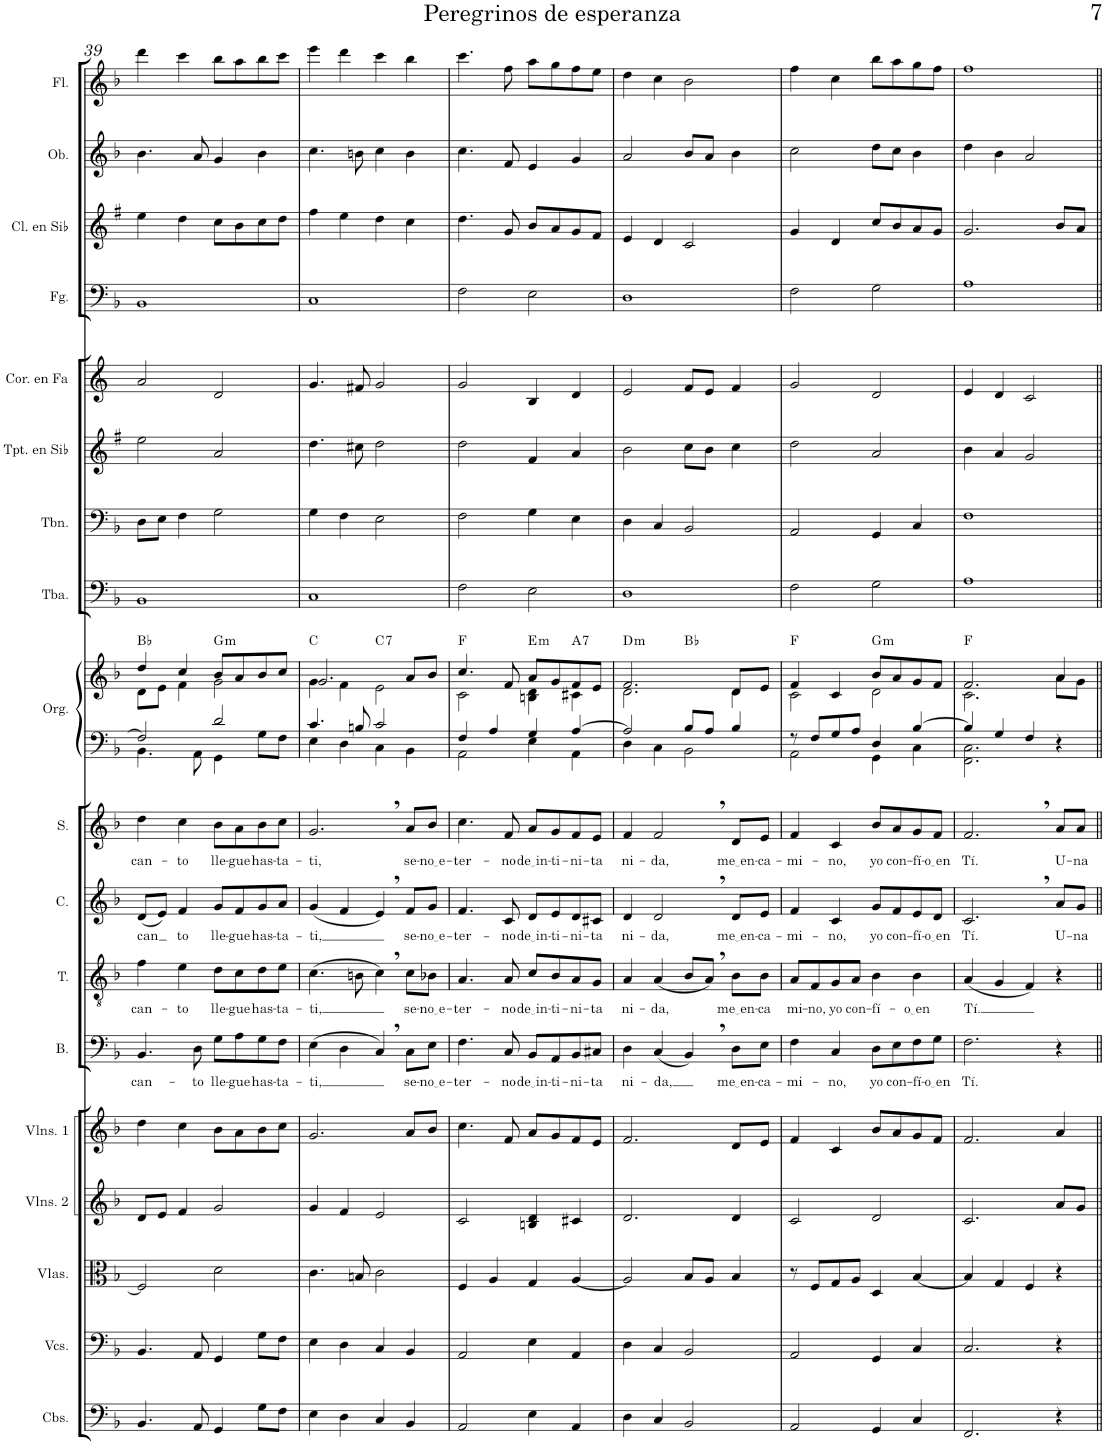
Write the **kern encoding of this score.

**kern	**kern	**kern	**kern	**kern	**kern	**text	**kern	**text	**kern	**text	**kern	**text	**kern	**kern	**harte	**kern	**kern	**kern	**kern	**kern	**kern	**kern	**kern
*part18	*part17	*part16	*part15	*part14	*part13	*part13	*part12	*part12	*part11	*part11	*part10	*part10	*part9	*part9	*part9	*part8	*part7	*part6	*part5	*part4	*part3	*part2	*part1
*staff19	*staff18	*staff17	*staff16	*staff15	*staff14	*staff14	*staff13	*staff13	*staff12	*staff12	*staff11	*staff11	*staff10	*staff9	*	*staff8	*staff7	*staff6	*staff5	*staff4	*staff3	*staff2	*staff1
*I"Contrabajos	*I"Violonchelos	*I"Violas	*I"Violines 2	*I"Violines 1	*I"Bajo	*	*I"Tenor	*	*I"Contralto	*	*I"Soprano	*	*I"Órgano	*	*	*I"Tuba	*I"Trombón	*I"Trompeta en Sib	*I"Trompa en Fa	*I"Fagot	*I"Clarinete en Sib	*I"Oboe	*I"Flauta
*I'Cbs.	*I'Vcs.	*I'Vlas.	*I'Vlns. 2	*I'Vlns. 1	*I'B.	*	*I'T.	*	*I'C.	*	*I'S.	*	*	*	*	*I'Tba.	*I'Tbn.	*I'Tpt. en Sib	*	*I'Fg.	*I'Cl. en Sib	*I'Ob.	*I'Fl.
!!LO:PB:g=z
*clefF4	*clefF4	*clefC3	*clefG2	*clefG2	*clefF4	*	*clefGv2	*	*clefG2	*	*clefG2	*	*clefF4	*clefG2	*	*clefF4	*clefF4	*clefG2	*clefG2	*clefF4	*clefG2	*clefG2	*clefG2
*Trd7c12	*	*	*	*	*	*	*	*	*	*	*	*	*	*	*	*	*	*Trd1c2	*Trd4c7	*	*Trd1c2	*	*
*k[b-]	*k[b-]	*k[b-]	*k[b-]	*k[b-]	*k[b-]	*	*k[b-]	*	*k[b-]	*	*k[b-]	*	*k[b-]	*k[b-]	*	*k[b-]	*k[b-]	*k[f#]	*k[]	*k[b-]	*k[f#]	*k[b-]	*k[b-]
*M4/4	*M4/4	*M4/4	*M4/4	*M4/4	*M4/4	*	*M4/4	*	*M4/4	*	*M4/4	*	*M4/4	*M4/4	*	*M4/4	*M4/4	*M4/4	*M4/4	*M4/4	*M4/4	*M4/4	*M4/4
*met(c)	*met(c)	*met(c)	*met(c)	*met(c)	*met(c)	*	*met(c)	*	*met(c)	*	*met(c)	*	*met(c)	*met(c)	*	*met(c)	*met(c)	*met(c)	*met(c)	*met(c)	*met(c)	*met(c)	*met(c)
=39	=39	=39	=39	=39	=39	=39	=39	=39	=39	=39	=39	=39	=39	=39	=39	=39	=39	=39	=39	=39	=39	=39	=39
!	!	!	!	!	!	!LO:LY:b	!	!LO:LY:b	!	!LO:LY:b	!	!LO:LY:b	!	!	!	!	!	!	!	!	!	!	!
*	*	*	*	*	*	*	*	*	*	*	*	*	*^	*^	*	*	*	*	*	*	*	*	*
4.BB-/	4.BB-/	2F/]	8d/L	4dd\	4.BB-/	can-	4f\	can-	(8d/L	can	4dd\	can-	2F/]	4.BB-\	4dd/	8d\L	Bb:maj	1BB-	8D\L	2ee\	2a/	1BB-	4ee\	4.b-\	4ddd\
.	.	.	8e/J	.	.	.	.	.	8e/J)	.	.	.	.	.	.	8e\J	.	.	8E\J	.	.	.	.	.	.
!	!	!	!	!	!	!	!	!LO:LY:b	!	!LO:LY:b	!	!LO:LY:b	!	!	!	!	!	!	!	!	!	!	!	!	!
.	.	.	4f/	4cc\	.	.	4e\	-to	4f/	to	4cc\	-to	.	.	4cc/	4f\	.	.	4F\	.	.	.	4dd\	.	4ccc\
!	!	!	!	!	!	!LO:LY:b	!	!	!	!	!	!	!	!	!	!	!	!	!	!	!	!	!	!	!
8AA/	8AA/	.	.	.	8D\	-to	.	.	.	.	.	.	.	8AA\	.	.	.	.	.	.	.	.	.	8a/	.
!	!	!	!	!	!	!LO:LY:b	!	!LO:LY:b	!	!LO:LY:b	!	!LO:LY:b	!	!	!	!	!LO:H:kt=m	!	!	!	!	!	!	!	!
4GG/	4GG/	2d\	2g/	8b-\L	8G\L	lle-	8d\L	lle-	8g/L	lle-	8b-\L	lle-	2d/	4GG\	8b-/L	2g\	G:min	.	2G\	2a/	2d/	.	8cc\L	4g/	8bb-\L
!	!	!	!	!	!	!LO:LY:b	!	!LO:LY:b	!	!LO:LY:b	!	!LO:LY:b	!	!	!	!	!	!	!	!	!	!	!	!	!
.	.	.	.	8a\	8A\	-gue	8c\	-gue	8f/	-gue	8a\	-gue	.	.	8a/	.	.	.	.	.	.	.	8b\	.	8aa\
!	!	!	!	!	!	!LO:LY:b	!	!LO:LY:b	!	!LO:LY:b	!	!LO:LY:b	!	!	!	!	!	!	!	!	!	!	!	!	!
8G\L	8G\L	.	.	8b-\	8G\	has-	8d\	has-	8g/	has-	8b-\	has-	.	8G\L	8b-/	.	.	.	.	.	.	.	8cc\	4b-\	8bb-\
!	!	!	!	!	!	!LO:LY:b	!	!LO:LY:b	!	!LO:LY:b	!	!LO:LY:b	!	!	!	!	!	!	!	!	!	!	!	!	!
8F\J	8F\J	.	.	8cc\J	8F\J	-ta-	8e\J	-ta-	8a/J	-ta-	8cc\J	-ta-	.	8F\J	8cc/J	.	.	.	.	.	.	.	8dd\J	.	8ccc\J
=40	=40	=40	=40	=40	=40	=40	=40	=40	=40	=40	=40	=40	=40	=40	=40	=40	=40	=40	=40	=40	=40	=40	=40	=40	=40
!	!	!	!	!	!	!LO:LY:b	!	!LO:LY:b	!	!LO:LY:b	!	!LO:LY:b	!	!	!	!	!	!	!	!	!	!	!	!	!
4E\	4E\	4.c\	4g/	2.g/	(4E\	-ti,	(4.c\	-ti,	(4g/	-ti,	2.g,/	-ti,	4.c/	4E\	2.g/	4g\	C:maj	1C	4G\	4.dd\	4.g/	1C	4ff#\	4.cc\	4eee\
4D\	4D\	.	4f/	.	4D\	.	.	.	4f/	.	.	.	.	4D\	.	4f\	.	.	4F\	.	.	.	4ee\	.	4ddd\
.	.	8Bn/	.	.	.	.	8Bn\	.	.	.	.	.	8Bn/	.	.	.	.	.	.	8cc#X\	8f#X/	.	.	8bn\	.
!	!	!	!	!	!	!	!	!	!	!	!	!	!	!	!	!	!LO:H:kt=7	!	!	!	!	!	!	!	!
4C/	4C/	2c\	2e/	.	4C,/)	.	4c,\)	.	4e,/)	.	.	.	2c/	4C\	.	2e\	C:7	.	2E\	2dd\	2g/	.	4dd\	4cc\	4ccc\
!	!	!	!	!	!	!LO:LY:b	!	!LO:LY:b	!	!LO:LY:b	!	!LO:LY:b	!	!	!	!	!	!	!	!	!	!	!	!	!
4BB-/	4BB-/	.	.	8a/L	8C\L	se-	8c\L	se-	8f/L	se-	8a/L	se-	.	4BB-\	8a/L	.	.	.	.	.	.	.	4cc\	4b\	4bb-\
!	!	!	!	!	!	!LO:LY:b	!	!LO:LY:b	!	!LO:LY:b	!	!LO:LY:b	!	!	!	!	!	!	!	!	!	!	!	!	!
.	.	.	.	8b-/J	8E\J	no e	8B-X\J	no e	8g/J	no e	8b-/J	no e	.	.	8b-/J	.	.	.	.	.	.	.	.	.	.
=41	=41	=41	=41	=41	=41	=41	=41	=41	=41	=41	=41	=41	=41	=41	=41	=41	=41	=41	=41	=41	=41	=41	=41	=41	=41
!	!	!	!	!	!	!LO:LY:b	!	!LO:LY:b	!	!LO:LY:b	!	!LO:LY:b	!	!	!	!	!	!	!	!	!	!	!	!	!
2AA/	2AA/	4F/	2c/	4.cc\	4.F\	-ter-	4.A/	-ter-	4.f/	-ter-	4.cc\	-ter-	4F/	2AA\	4.cc/	2c\	F:maj	2F\	2F\	2dd\	2g/	2F\	4.dd\	4.cc\	4.ccc\
.	.	4A/	.	.	.	.	.	.	.	.	.	.	4A/	.	.	.	.	.	.	.	.	.	.	.	.
!	!	!	!	!	!	!LO:LY:b	!	!LO:LY:b	!	!LO:LY:b	!	!LO:LY:b	!	!	!	!	!	!	!	!	!	!	!	!	!
.	.	.	.	8f/	8C/	-no	8A/	-no	8c/	-no	8f/	-no	.	.	8f/	.	.	.	.	.	.	.	8g/	8f/	8ff\
!	!	!	!	!	!	!LO:LY:b	!	!LO:LY:b	!	!LO:LY:b	!	!LO:LY:b	!	!	!	!	!LO:H:kt=m	!	!	!	!	!	!	!	!
4E\	4E\	4G/	4Bn/ 4d/	8a/L	8BB-/L	de in	8c/L	de in	8d/L	de in	8a/L	de in	4G/	4E\	8a/L	4Bn\ 4d\	E:min	2E\	4G\	4f#/	4B/	2E\	8b/L	4e/	8aa\L
!	!	!	!	!	!	!LO:LY:b	!	!LO:LY:b	!	!LO:LY:b	!	!LO:LY:b	!	!	!	!	!	!	!	!	!	!	!	!	!
.	.	.	.	8g/	8AA/	-ti-	8B-/	-ti-	8e/	-ti-	8g/	-ti-	.	.	8g/	.	.	.	.	.	.	.	8a/	.	8gg\
!	!	!	!	!	!	!LO:LY:b	!	!LO:LY:b	!	!LO:LY:b	!	!LO:LY:b	!	!	!	!	!LO:H:kt=7	!	!	!	!	!	!	!	!
4AA/	4AA/	[4A/	4c#X/	8f/	8BB-/	-ni-	8A/	-ni-	8d/	-ni-	8f/	-ni-	[4A/	4AA\	8f/	4c#X\	A:7	.	4E\	4a/	4d/	.	8g/	4g/	8ff\
!	!	!	!	!	!	!LO:LY:b	!	!LO:LY:b	!	!LO:LY:b	!	!LO:LY:b	!	!	!	!	!	!	!	!	!	!	!	!	!
.	.	.	.	8e/J	8C#X/J	-ta	8G/J	-ta	8c#X/J	-ta	8e/J	-ta	.	.	8e/J	.	.	.	.	.	.	.	8f#/J	.	8ee\J
*	*	*	*	*	*	*	*	*	*	*	*	*	*	*	*v	*v	*	*	*	*	*	*	*	*	*
=42	=42	=42	=42	=42	=42	=42	=42	=42	=42	=42	=42	=42	=42	=42	=42	=42	=42	=42	=42	=42	=42	=42	=42	=42
!	!	!	!	!	!	!LO:LY:b	!	!LO:LY:b	!	!LO:LY:b	!	!LO:LY:b	!	!	!	!LO:H:kt=m	!	!	!	!	!	!	!	!
*	*	*	*	*	*	*	*	*	*	*	*	*	*	*	*^	*	*	*	*	*	*	*	*	*
*	*	*	*	*	*	*	*	*	*	*	*	*	*	*	*	*^	*	*	*	*	*	*	*	*	*
4D\	4D\	2A/]	2.d/	2.f/	4D\	ni-	4A/	ni-	4d/	ni-	4f/	ni-	2A/]	4D\	2.f/	2.d\	2ryy	D:min	1D	4D\	2b\	2e/	1D	4e/	2a/	4dd\
!	!	!	!	!	!	!LO:LY:b	!	!LO:LY:b	!	!LO:LY:b	!	!LO:LY:b	!	!	!	!	!	!	!	!	!	!	!	!	!	!
4C/	4C/	.	.	.	(4C/	-da,	(4A/	-da,	2d,/	-da,	2f,/	-da,	.	4C\	.	.	.	.	.	4C/	.	.	.	4d/	.	4cc\
2BB-/	2BB-/	8B-/L	.	.	4BB-,/)	.	8B-/L	.	.	.	.	.	8B-/L	2BB-\	.	.	2ryy	Bb:maj	.	2BB-/	8cc\L	8f/L	.	2c/	8b-/L	2b-\
.	.	8A/J	.	.	.	.	8A,/J)	.	.	.	.	.	8A/J	.	.	.	.	.	.	.	8b\J	8e/J	.	.	8a/J	.
!	!	!	!	!	!	!LO:LY:b	!	!LO:LY:b	!	!LO:LY:b	!	!LO:LY:b	!	!	!	!	!	!	!	!	!	!	!	!	!	!
.	.	4B-/	4d/	8d/L	8D\L	me en	8B-\L	me en	8d/L	me en	8d/L	me en	4B-/	.	8d/L	4d\	.	.	.	.	4cc\	4f/	.	.	4b-\	.
!	!	!	!	!	!	!LO:LY:b	!	!LO:LY:b	!	!LO:LY:b	!	!LO:LY:b	!	!	!	!	!	!	!	!	!	!	!	!	!	!
.	.	.	.	8e/J	8E\J	-ca-	8B-\J	-ca	8e/J	-ca-	8e/J	-ca-	.	.	8e/J	.	.	.	.	.	.	.	.	.	.	.
=43	=43	=43	=43	=43	=43	=43	=43	=43	=43	=43	=43	=43	=43	=43	=43	=43	=43	=43	=43	=43	=43	=43	=43	=43	=43	=43
!	!	!	!	!	!	!LO:LY:b	!	!LO:LY:b	!	!LO:LY:b	!	!LO:LY:b	!	!	!	!	!	!	!	!	!	!	!	!	!	!
*	*	*	*	*	*	*	*	*	*	*	*	*	*	*	*	*v	*v	*	*	*	*	*	*	*	*	*
2AA/	2AA/	8r	2c/	4f/	4F\	-mi-	8A/L	-mi-	4f/	-mi-	4f/	-mi-	8r	2AA\	4f/	2c\	F:maj	2F\	2AA/	2dd\	2g/	2F\	4g/	2cc\	4ff\
!	!	!	!	!	!	!	!	!LO:LY:b	!	!	!	!	!	!	!	!	!	!	!	!	!	!	!	!	!
.	.	8F/L	.	.	.	.	8F/	-no,	.	.	.	.	8F/L	.	.	.	.	.	.	.	.	.	.	.	.
!	!	!	!	!	!	!LO:LY:b	!	!LO:LY:b	!	!LO:LY:b	!	!LO:LY:b	!	!	!	!	!	!	!	!	!	!	!	!	!
.	.	8G/	.	4c/	4C/	-no,	8G/	yo	4c/	-no,	4c/	-no,	8G/	.	4c/	.	.	.	.	.	.	.	4d/	.	4cc\
!	!	!	!	!	!	!	!	!LO:LY:b	!	!	!	!	!	!	!	!	!	!	!	!	!	!	!	!	!
.	.	8A/J	.	.	.	.	8A/J	con-	.	.	.	.	8A/J	.	.	.	.	.	.	.	.	.	.	.	.
!	!	!	!	!	!	!LO:LY:b	!	!LO:LY:b	!	!LO:LY:b	!	!LO:LY:b	!	!	!	!	!LO:H:kt=m	!	!	!	!	!	!	!	!
4GG/	4GG/	4D/	2d/	8b-/L	8D\L	yo	4B-\	-fí-	8g/L	yo	8b-/L	yo	4D/	4GG\	8b-/L	2d\	G:min	2G\	4GG/	2a/	2d/	2G\	8cc/L	8dd\L	8bb-\L
!	!	!	!	!	!	!LO:LY:b	!	!	!	!LO:LY:b	!	!LO:LY:b	!	!	!	!	!	!	!	!	!	!	!	!	!
.	.	.	.	8a/	8E\	con-	.	.	8f/	con-	8a/	con-	.	.	8a/	.	.	.	.	.	.	.	8b/	8cc\J	8aa\
!	!	!	!	!	!	!LO:LY:b	!	!LO:LY:b	!	!LO:LY:b	!	!LO:LY:b	!	!	!	!	!	!	!	!	!	!	!	!	!
4C/	4C/	[4B-/	.	8g/	8F\	-fí-	4B-\	o en	8e/	-fí-	8g/	-fí-	[4B-/	4C\	8g/	.	.	.	4C/	.	.	.	8a/	4b-\	8gg\
!	!	!	!	!	!	!LO:LY:b	!	!	!	!LO:LY:b	!	!LO:LY:b	!	!	!	!	!	!	!	!	!	!	!	!	!
.	.	.	.	8f/J	8G\J	o en	.	.	8d/J	o en	8f/J	o en	.	.	8f/J	.	.	.	.	.	.	.	8g/J	.	8ff\J
=44	=44	=44	=44	=44	=44	=44	=44	=44	=44	=44	=44	=44	=44	=44	=44	=44	=44	=44	=44	=44	=44	=44	=44	=44	=44
!	!	!	!	!	!	!LO:LY:b	!	!LO:LY:b	!	!LO:LY:b	!	!LO:LY:b	!	!	!	!	!	!	!	!	!	!	!	!	!
2.FF/	2.C/	4B-/]	2.c/	2.f/	2.F\	Tí.	(4A/	Tí.	2.c,/	Tí.	2.f,/	Tí.	4B-/]	2.FF\ 2.C\	2.f/	2.c\	F:maj	1A	1F	4b\	4e/	1A	2.g/	4dd\	1ff
.	.	4G/	.	.	.	.	4G/	.	.	.	.	.	4G/	.	.	.	.	.	.	4a/	4d/	.	.	4b-\	.
.	.	4F/	.	.	.	.	4F/)	.	.	.	.	.	4F/	.	.	.	.	.	.	2g/	2c/	.	.	2a/	.
!	!	!	!	!	!	!	!	!	!	!LO:LY:b	!	!LO:LY:b	!	!	!	!	!	!	!	!	!	!	!	!	!
4r	4r	4r	8a/L	4a/	4r	.	4r	.	8a/L	U-	8a/L	U-	4r	4ryy	4a/	8a\L	.	.	.	.	.	.	8b/L	.	.
!	!	!	!	!	!	!	!	!	!	!LO:LY:b	!	!LO:LY:b	!	!	!	!	!	!	!	!	!	!	!	!	!
.	.	.	8g/J	.	.	.	.	.	8g/J	-na	8a/J	-na	.	.	.	8g\J	.	.	.	.	.	.	8a/J	.	.
*	*	*	*	*	*	*	*	*	*	*	*	*	*v	*v	*	*	*	*	*	*	*	*	*	*	*
*	*	*	*	*	*	*	*	*	*	*	*	*	*	*v	*v	*	*	*	*	*	*	*	*	*
=||	=||	=||	=||	=||	=||	=||	=||	=||	=||	=||	=||	=||	=||	=||	=||	=||	=||	=||	=||	=||	=||	=||	=||
*-	*-	*-	*-	*-	*-	*-	*-	*-	*-	*-	*-	*-	*-	*-	*-	*-	*-	*-	*-	*-	*-	*-	*-
